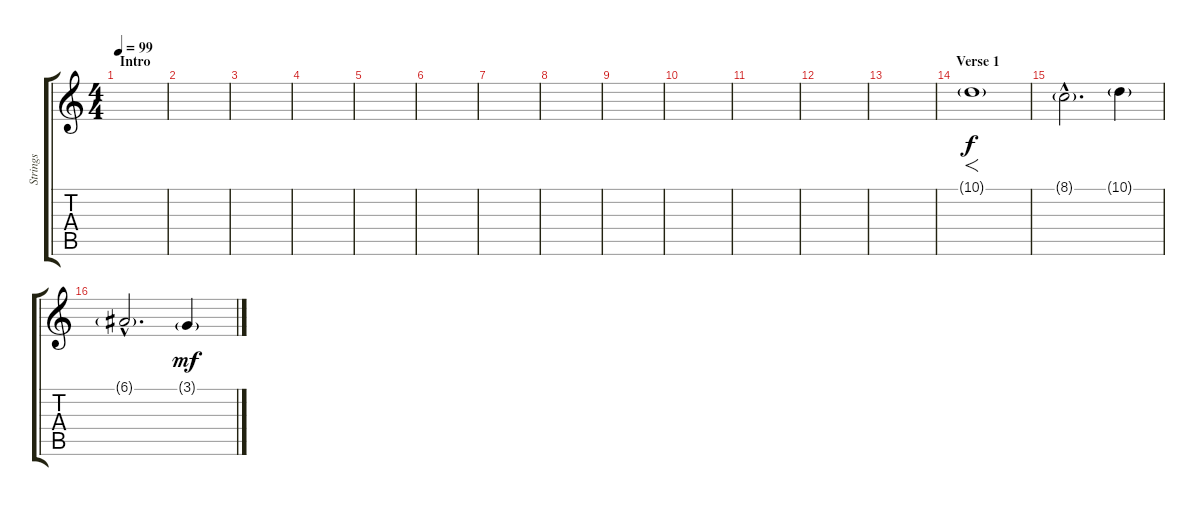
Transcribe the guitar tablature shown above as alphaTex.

\track ("Strings" "Strings") {instrument synthstrings1}
\staff {score tabs}
\tuning (E4 B3 G3 D3 A2 E2) {hide}
\ts (4 4)
\section ("" "Intro")
\tempo 99
\clef g2
\ks c
|
|
|
|
|
|
|
|
|
|
|
|
|
\section ("" "Verse 1")
10.1{g}.1{f volume 11} |
8.1{g hac}.2{d} 10.1{g}.4 |
6.1{g hac}.2{d} 3.1{g}.4{dy mf}
